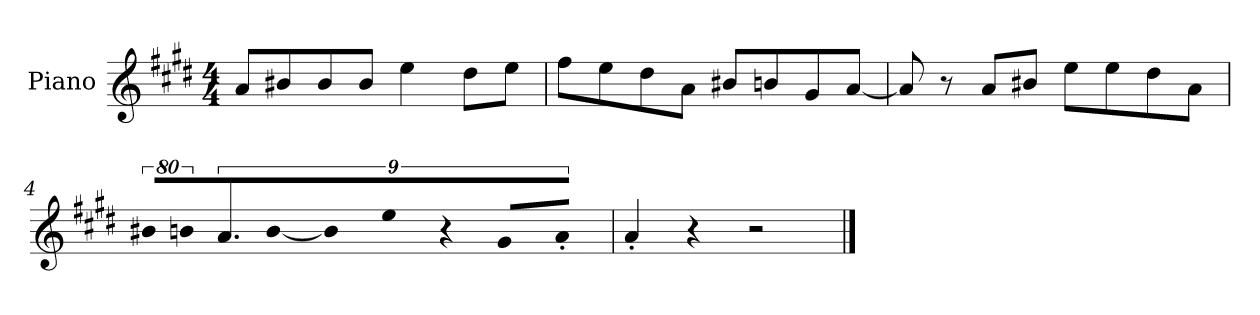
**kern
*part1
*staff1
*I"Piano
*I'P-no
*clefG2
*k[f#c#g#d#]
*M4/4
*MM90
=1
8a/L
8b#X/
8b#/
8b#/J
4ee\
8dd#\L
8ee\J
=2
8ff#\L
8ee\
8dd#\
8a\J
8b#X/L
8bn/
8g#/
[8a/J
=3
8a/]
8r
8a/L
8b#X/J
8ee\L
8ee\
8dd#\
8a\J
=4
!LO:N:vis=8
640%71b#X/L
!LO:N:vis=8
640%71bn/
9.a/
!LO:N:vis=16
[1920%107b/Jk
!LO:N:vis=4
1920%427b\]
!LO:N:vis=16
1920%107ee\
!LO:N:vis=16
1920%107r
!LO:N:vis=8
640%71g#/L
!LO:N:vis=8
640%71a'/J
!!LO:LB:g=z
=5
4a'/
4r
2r
==
*-
